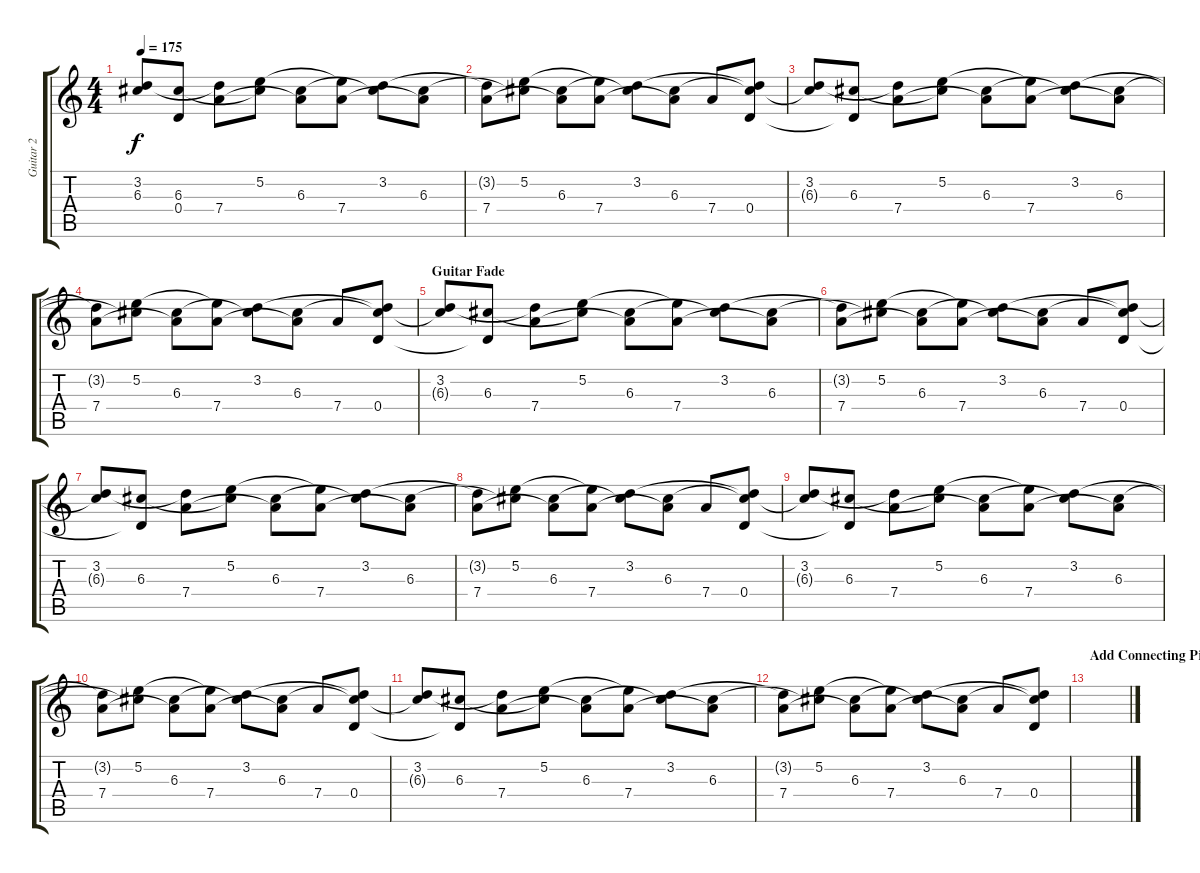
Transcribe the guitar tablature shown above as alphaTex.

\track ("Guitar 2" "Guitar 2") {instrument acousticguitarsteel}
\staff {score tabs}
\tuning (E4 B3 G3 D3 A2 E2) {hide}
\ts (4 4)
\tempo 175
\clef g2
\ks c
(3.2 6.3{t}).8{dy f} (6.3 0.4{t}).8 (3.2{t} 7.4).8 (5.2 6.3{t}).8 (6.3 7.4{t}).8 (5.2{t} 7.4).8 (3.2 6.3{t}).8 (6.3 7.4{t}).8 |
(3.2{t} 7.4).8 (5.2 6.3{t}).8 (6.3 7.4{t}).8 (5.2{t} 7.4).8 (3.2 6.3{t}).8 (6.3 7.4{t}).8 7.4.8 (3.2{t} 6.3{t} 0.4).8 |
(3.2 6.3{t}).8 (6.3 0.4{t}).8 (3.2{t} 7.4).8 (5.2 6.3{t}).8 (6.3 7.4{t}).8 (5.2{t} 7.4).8 (3.2 6.3{t}).8 (6.3 7.4{t}).8 |
(3.2{t} 7.4).8 (5.2 6.3{t}).8 (6.3 7.4{t}).8 (5.2{t} 7.4).8 (3.2 6.3{t}).8 (6.3 7.4{t}).8 7.4.8 (3.2{t} 6.3{t} 0.4).8 |
\section ("" "Guitar Fade")
(3.2 6.3{t}).8{volume 9} (6.3 0.4{t}).8 (3.2{t} 7.4).8 (5.2 6.3{t}).8 (6.3 7.4{t}).8 (5.2{t} 7.4).8 (3.2 6.3{t}).8 (6.3 7.4{t}).8 |
(3.2{t} 7.4).8 (5.2 6.3{t}).8 (6.3 7.4{t}).8 (5.2{t} 7.4).8 (3.2 6.3{t}).8 (6.3 7.4{t}).8 7.4.8 (3.2{t} 6.3{t} 0.4).8 |
(3.2 6.3{t}).8 (6.3 0.4{t}).8 (3.2{t} 7.4).8 (5.2 6.3{t}).8 (6.3 7.4{t}).8 (5.2{t} 7.4).8 (3.2 6.3{t}).8 (6.3 7.4{t}).8 |
(3.2{t} 7.4).8 (5.2 6.3{t}).8 (6.3 7.4{t}).8 (5.2{t} 7.4).8 (3.2 6.3{t}).8 (6.3 7.4{t}).8 7.4.8 (3.2{t} 6.3{t} 0.4).8 |
(3.2 6.3{t}).8{volume 4} (6.3 0.4{t}).8 (3.2{t} 7.4).8 (5.2 6.3{t}).8 (6.3 7.4{t}).8 (5.2{t} 7.4).8 (3.2 6.3{t}).8 (6.3 7.4{t}).8 |
(3.2{t} 7.4).8 (5.2 6.3{t}).8 (6.3 7.4{t}).8 (5.2{t} 7.4).8 (3.2 6.3{t}).8 (6.3 7.4{t}).8 7.4.8 (3.2{t} 6.3{t} 0.4).8 |
(3.2 6.3{t}).8 (6.3 0.4{t}).8 (3.2{t} 7.4).8 (5.2 6.3{t}).8 (6.3 7.4{t}).8 (5.2{t} 7.4).8 (3.2 6.3{t}).8 (6.3 7.4{t}).8 |
(3.2{t} 7.4).8 (5.2 6.3{t}).8 (6.3 7.4{t}).8 (5.2{t} 7.4).8 (3.2 6.3{t}).8 (6.3 7.4{t}).8 7.4.8 (3.2{t} 6.3{t} 0.4).8 |
\section ("" "Add Connecting Piano")
